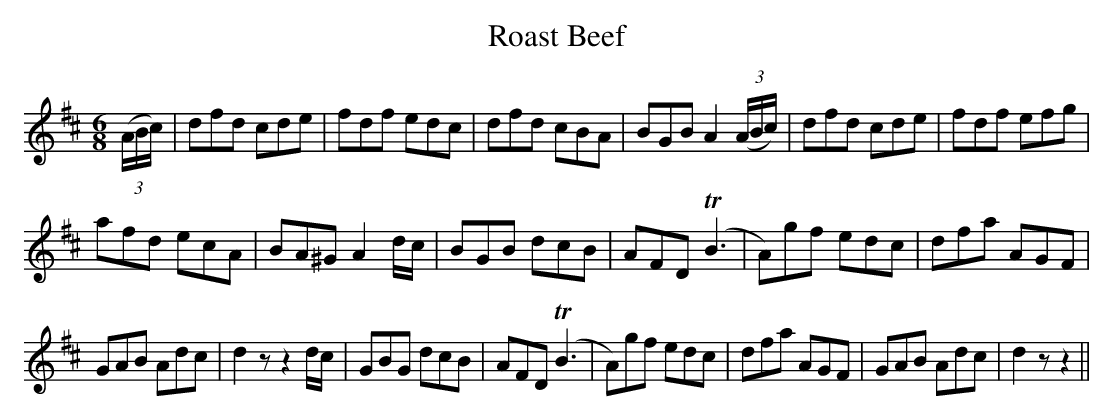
X:1
T:Roast Beef
M:6/8
L:1/8
K:D
(3(A/B/c/)|dfd cde|fdf edc|dfd cBA|BGB A2(3(A/B/c/)|dfd cde|fdf efg|
afd ecA|BA^G A2d/c/|BGB dcB|AFD T(B3|A)gf edc|dfa AGF|
GAB Adc|d2z z2d/c/|GBG dcB|AFD T(B3|A)gf edc|dfa AGF|GAB Adc|d2z z2||
